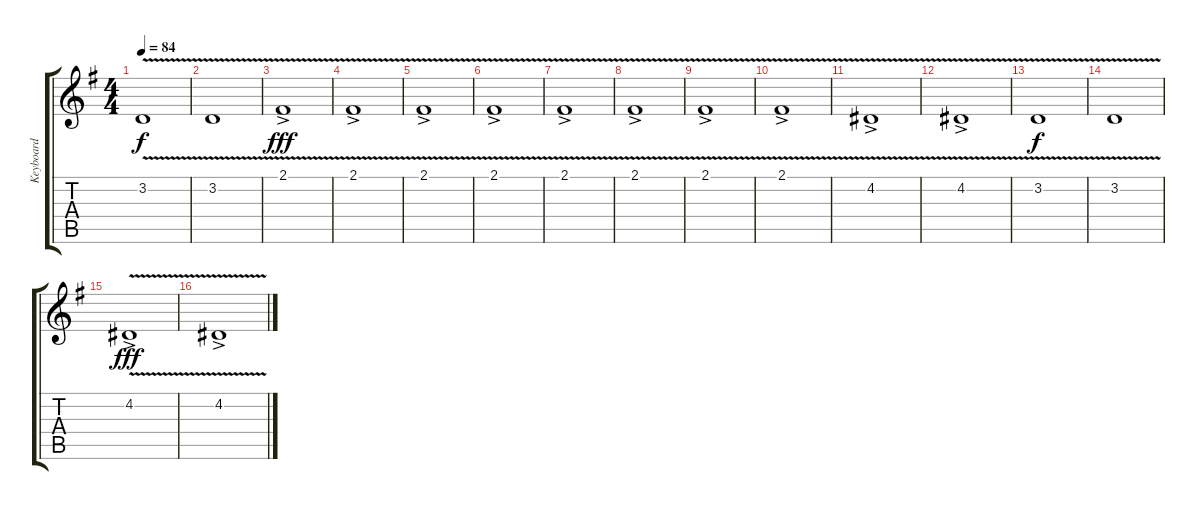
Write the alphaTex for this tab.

\track ("Keyboard" "Keyboard") {instrument musicbox}
\staff {score tabs}
\tuning (E4 B3 E3 E3 B2 E2) {hide}
\ts (4 4)
\tempo 84
\clef g2
\ks g
3.2{v}.1{dy f} |
3.2{v}.1 |
2.1{v ac}.1{dy fff} |
2.1{v ac}.1 |
2.1{v ac}.1 |
2.1{v ac}.1 |
2.1{v ac}.1 |
2.1{v ac}.1 |
2.1{v ac}.1 |
2.1{v ac}.1 |
4.2{v ac}.1 |
4.2{v ac}.1 |
3.2{v}.1{dy f} |
3.2{v}.1 |
4.2{v ac}.1{dy fff} |
4.2{v ac}.1
